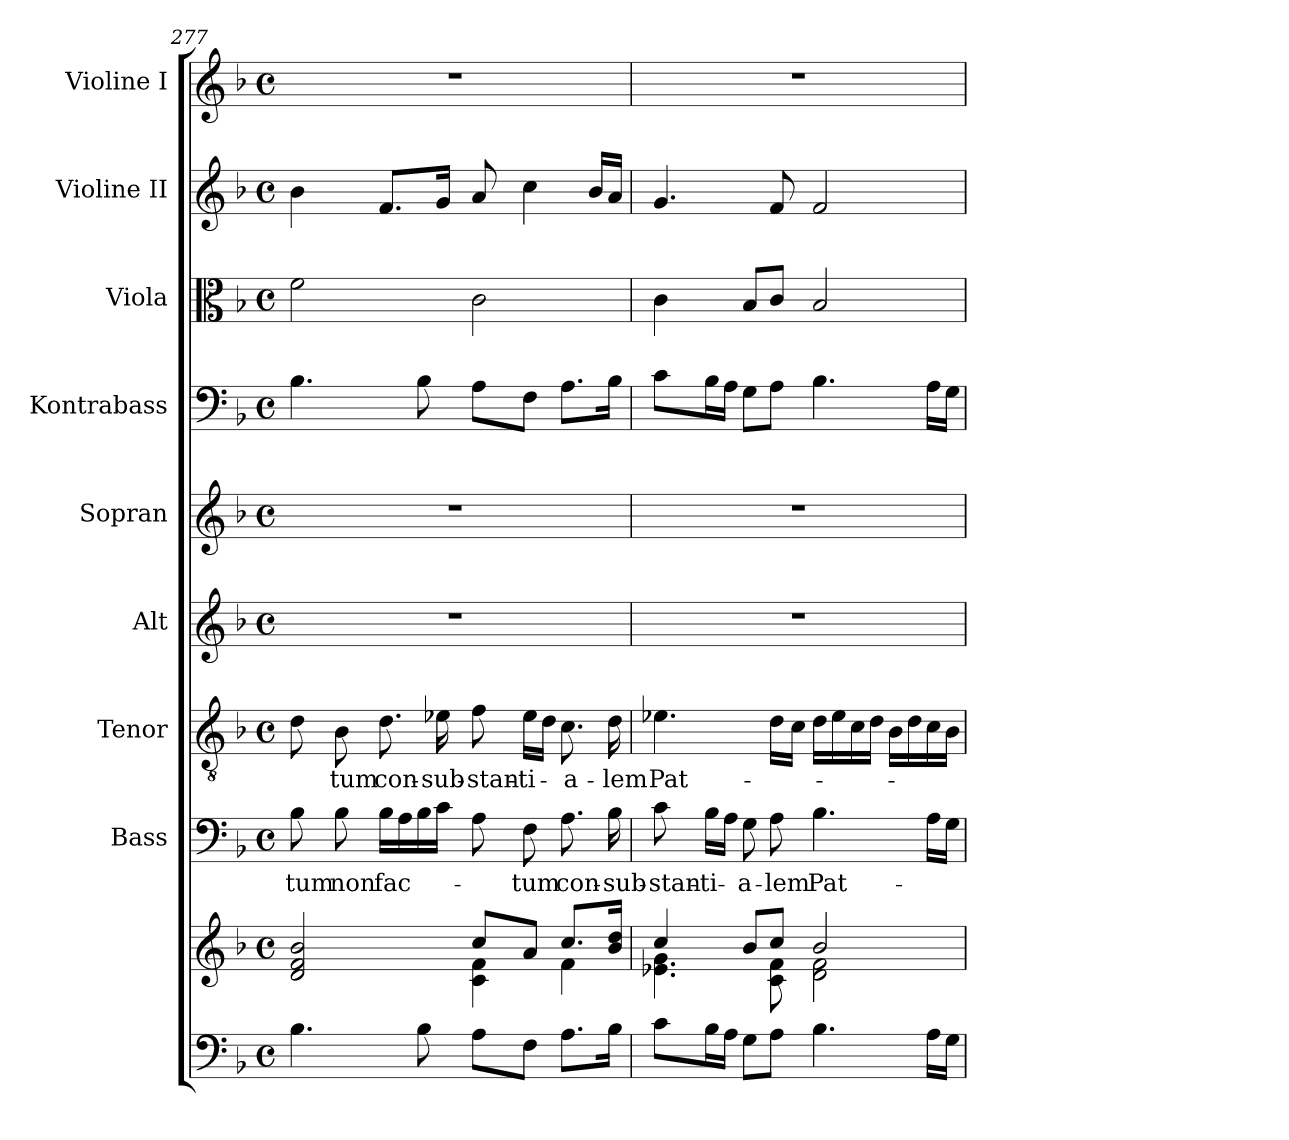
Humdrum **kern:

**kern	**kern	**kern	**text	**kern	**text	**kern	**kern	**kern	**kern	**kern	**kern
*part9	*part9	*part8	*part8	*part7	*part7	*part6	*part5	*part4	*part3	*part2	*part1
*staff10	*staff9	*staff8	*staff8	*staff7	*staff7	*staff6	*staff5	*staff4	*staff3	*staff2	*staff1
*	*	*I"Bass	*	*I"Tenor	*	*I"Alt	*I"Sopran	*I"Kontrabass	*I"Viola	*I"Violine II	*I"Violine I
*	*	*I'B.	*	*I'T.	*	*I'A.	*I'S.	*I'Kb.	*I'Vla.	*I'Vl. II	*I'Vl. I
*clefF4	*clefG2	*clefF4	*	*clefGv2	*	*clefG2	*clefG2	*clefF4	*clefC3	*clefG2	*clefG2
*	*	*	*	*	*	*	*	*ITrd7c12	*	*	*
*k[b-]	*k[b-]	*k[b-]	*	*k[b-]	*	*k[b-]	*k[b-]	*k[b-]	*k[b-]	*k[b-]	*k[b-]
*F:	*F:	*F:	*	*F:	*	*F:	*F:	*F:	*F:	*F:	*F:
*M4/4	*M4/4	*M4/4	*	*M4/4	*	*M4/4	*M4/4	*M4/4	*M4/4	*M4/4	*M4/4
*met(c)	*met(c)	*met(c)	*	*met(c)	*	*met(c)	*met(c)	*met(c)	*met(c)	*met(c)	*met(c)
=277	=277	=277	=277	=277	=277	=277	=277	=277	=277	=277	=277
*	*^	*	*	*	*	*	*	*	*	*	*
!	!	!	!	!LO:LY:b	!	!	!	!	!	!	!	!
4.B-\	2d/ 2f/ 2b-/	2ryy	8B-\	-tum	8d\	.	1r	1r	4.BB-\	2f\	4b-\	1r
!	!	!	!	!LO:LY:b	!	!LO:LY:b	!	!	!	!	!	!
.	.	.	8B-\	non	8B-\	-tum	.	.	.	.	.	.
!	!	!	!	!LO:LY:b	!	!LO:LY:b	!	!	!	!	!	!
.	.	.	16B-\LL	fac-	8.d\	con-	.	.	.	.	8.f/L	.
.	.	.	16A\	.	.	.	.	.	.	.	.	.
8B-\	.	.	16B-\	.	.	.	.	.	8BB-\	.	.	.
!	!	!	!	!	!	!LO:LY:b	!	!	!	!	!	!
.	.	.	16c\JJ	.	16e-X\	-sub-	.	.	.	.	16g/Jk	.
!	!	!	!	!	!	!LO:LY:b	!	!	!	!	!	!
8A\L	8cc/L	4c\ 4f\	8A\	.	8f\	-stan-	.	.	8AA\L	2c\	8a/	.
!	!	!	!	!LO:LY:b	!	!LO:LY:b	!	!	!	!	!	!
8F\J	8a/J	.	8F\	-tum	16e-\LL	-ti-	.	.	8FF\J	.	4cc\	.
.	.	.	.	.	16d\JJ	.	.	.	.	.	.	.
!	!	!	!	!LO:LY:b	!	!LO:LY:b	!	!	!	!	!	!
8.A\L	8.cc/L	4f\	8.A\	con-	8.c\	-a-	.	.	8.AA\L	.	.	.
.	.	.	.	.	.	.	.	.	.	.	16b-/LL	.
!	!	!	!	!LO:LY:b	!	!LO:LY:b	!	!	!	!	!	!
16B-\Jk	16b-/ 16dd/Jk	.	16B-\	-sub-	16d\	-lem	.	.	16BB-\Jk	.	16a/JJ	.
=278	=278	=278	=278	=278	=278	=278	=278	=278	=278	=278	=278	=278
!	!	!	!	!LO:LY:b	!	!LO:LY:b	!	!	!	!	!	!
8c\L	4cc/	4.e-X\ 4.g\	8c\	-stan-	4.e-X\	Pat-	1r	1r	8C\L	4c\	4.g/	1r
!	!	!	!	!LO:LY:b	!	!	!	!	!	!	!	!
16B-\L	.	.	16B-\LL	-ti-	.	.	.	.	16BB-\L	.	.	.
16A\JJ	.	.	16A\JJ	.	.	.	.	.	16AA\JJ	.	.	.
!	!	!	!	!LO:LY:b	!	!	!	!	!	!	!	!
8G\L	8b-/L	.	8G\	-a-	.	.	.	.	8GG\L	8B-/L	.	.
!	!	!	!	!LO:LY:b	!	!	!	!	!	!	!	!
8A\J	8cc/J	8c\ 8f\	8A\	-lem	16d\LL	.	.	.	8AA\J	8c/J	8f/	.
.	.	.	.	.	16c\JJ	.	.	.	.	.	.	.
!	!	!	!	!LO:LY:b	!	!	!	!	!	!	!	!
4.B-\	2b-/	2d\ 2f\	4.B-\	Pat-	16d\LL	.	.	.	4.BB-\	2B-/	2f/	.
.	.	.	.	.	16e-\	.	.	.	.	.	.	.
.	.	.	.	.	16c\	.	.	.	.	.	.	.
.	.	.	.	.	16d\JJ	.	.	.	.	.	.	.
.	.	.	.	.	16B-\LL	.	.	.	.	.	.	.
.	.	.	.	.	16d\	.	.	.	.	.	.	.
16A\LL	.	.	16A\LL	.	16c\	.	.	.	16AA\LL	.	.	.
16G\JJ	.	.	16G\JJ	.	16B-\JJ	.	.	.	16GG\JJ	.	.	.
*	*v	*v	*	*	*	*	*	*	*	*	*	*
=	=	=	=	=	=	=	=	=	=	=	=
*-	*-	*-	*-	*-	*-	*-	*-	*-	*-	*-	*-
